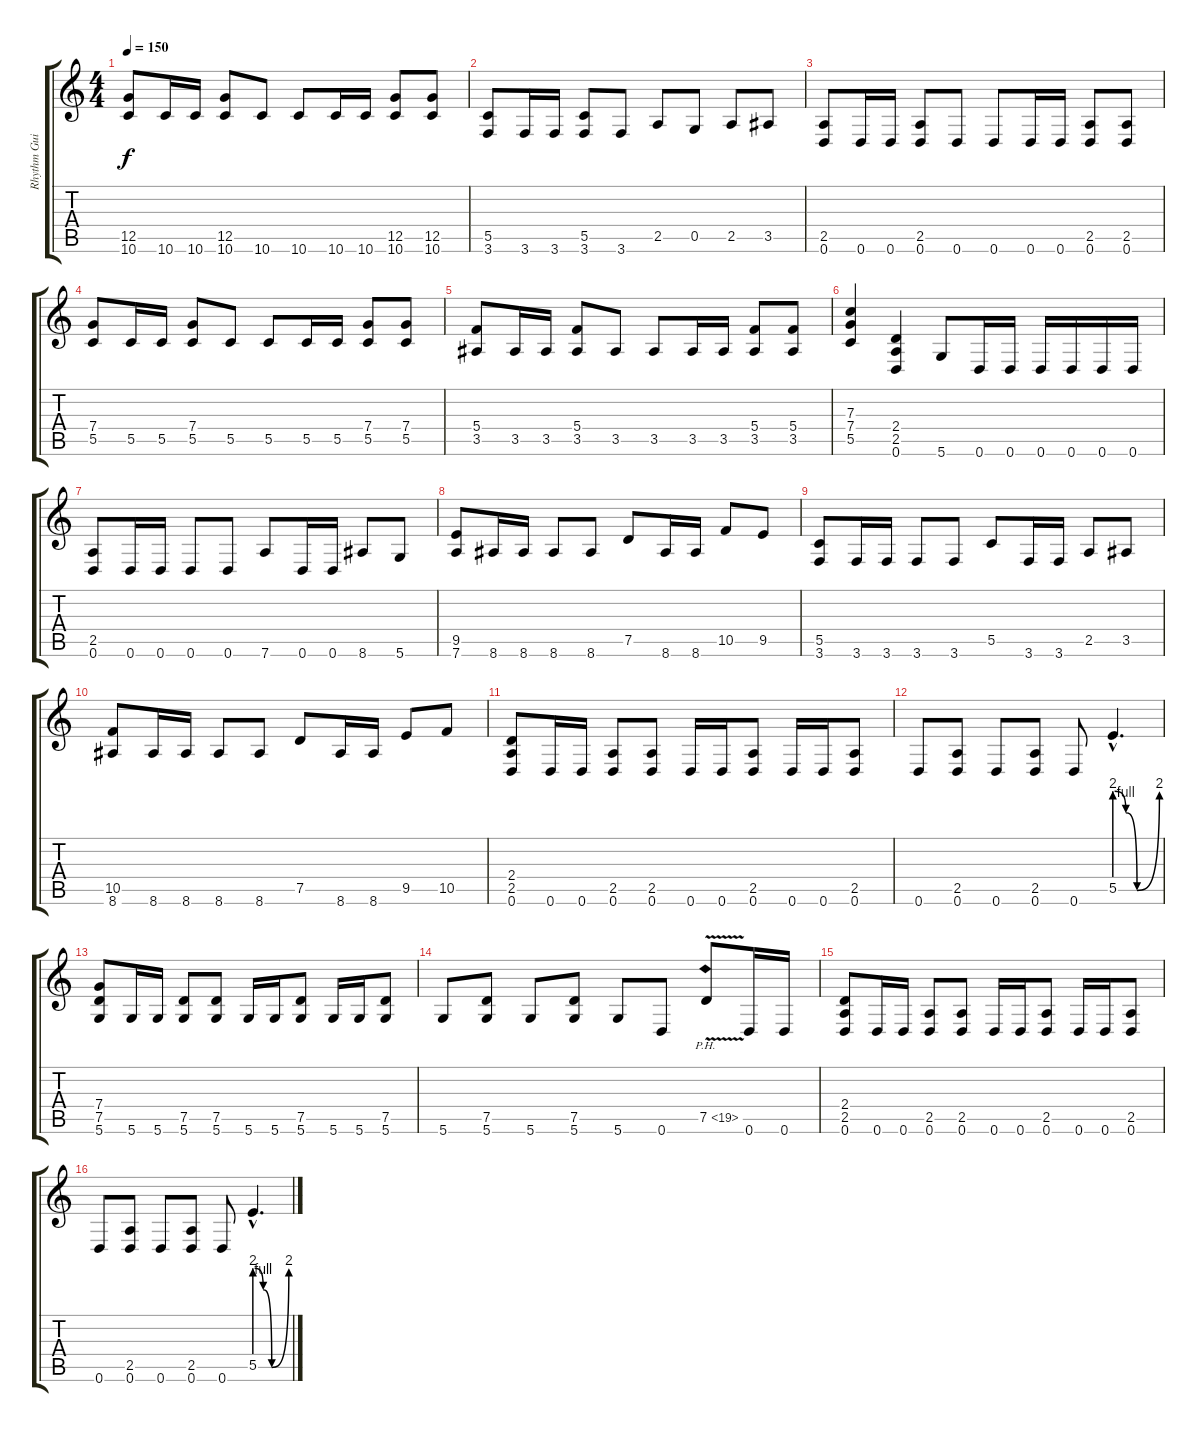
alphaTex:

\track ("Rhythm Guitar" "Rhythm Gui") {instrument distortionguitar}
\staff {score tabs}
\tuning (D4 A3 F3 C3 G2 D2) {hide}
\ts (4 4)
\tempo 150
\clef g2
\ks c
(12.5 10.6).8{dy f} 10.6.16 10.6.16 (12.5 10.6).8 10.6.8 10.6.8 10.6.16 10.6.16 (12.5 10.6).8 (12.5 10.6).8 |
(5.5 3.6).8 3.6.16 3.6.16 (5.5 3.6).8 3.6.8 2.5.8 0.5.8 2.5.8 3.5.8 |
(2.5 0.6).8{volume 12} 0.6.16 0.6.16 (2.5 0.6).8 0.6.8 0.6.8 0.6.16 0.6.16 (2.5 0.6).8 (2.5 0.6).8 |
(7.4 5.5).8 5.5.16 5.5.16 (7.4 5.5).8 5.5.8 5.5.8 5.5.16 5.5.16 (7.4 5.5).8 (7.4 5.5).8 |
(5.4 3.5).8 3.5.16 3.5.16 (5.4 3.5).8 3.5.8 3.5.8 3.5.16 3.5.16 (5.4 3.5).8 (5.4 3.5).8 |
(7.3 7.4 5.5).4 (2.4 2.5 0.6).4 5.6.8 0.6.16 0.6.16 0.6.16 0.6.16 0.6.16 0.6.16 |
(2.5 0.6).8 0.6.16 0.6.16 0.6.8 0.6.8 7.6.8 0.6.16 0.6.16 8.6.8 5.6.8 |
(9.5 7.6).8 8.6.16 8.6.16 8.6.8 8.6.8 7.5.8 8.6.16 8.6.16 10.5.8 9.5.8 |
(5.5 3.6).8 3.6.16 3.6.16 3.6.8 3.6.8 5.5.8 3.6.16 3.6.16 2.5.8 3.5.8 |
(10.5 8.6).8 8.6.16 8.6.16 8.6.8 8.6.8 7.5.8 8.6.16 8.6.16 9.5.8 10.5.8 |
(2.4 2.5 0.6).8 0.6.16 0.6.16 (2.5 0.6).8 (2.5 0.6).8 0.6.16 0.6.16 (2.5 0.6).8 0.6.16 0.6.16 (2.5 0.6).8 |
0.6.8 (2.5 0.6).8 0.6.8 (2.5 0.6).8 0.6.8 5.5{be (custom 0 8 15 4 30 0 60 8) hac}.4{d} |
(7.4 7.5 5.6).8 5.6.16 5.6.16 (7.5 5.6).8 (7.5 5.6).8 5.6.16 5.6.16 (7.5 5.6).8 5.6.16 5.6.16 (7.5 5.6).8 |
5.6.8 (7.5 5.6).8 5.6.8 (7.5 5.6).8 5.6.8 0.6.8 7.5{ph 12 v}.8 0.6.16 0.6.16 |
(2.4 2.5 0.6).8 0.6.16 0.6.16 (2.5 0.6).8 (2.5 0.6).8 0.6.16 0.6.16 (2.5 0.6).8 0.6.16 0.6.16 (2.5 0.6).8 |
0.6.8 (2.5 0.6).8 0.6.8 (2.5 0.6).8 0.6.8 5.5{be (custom 0 8 15 4 30 0 60 8) hac}.4{d}
